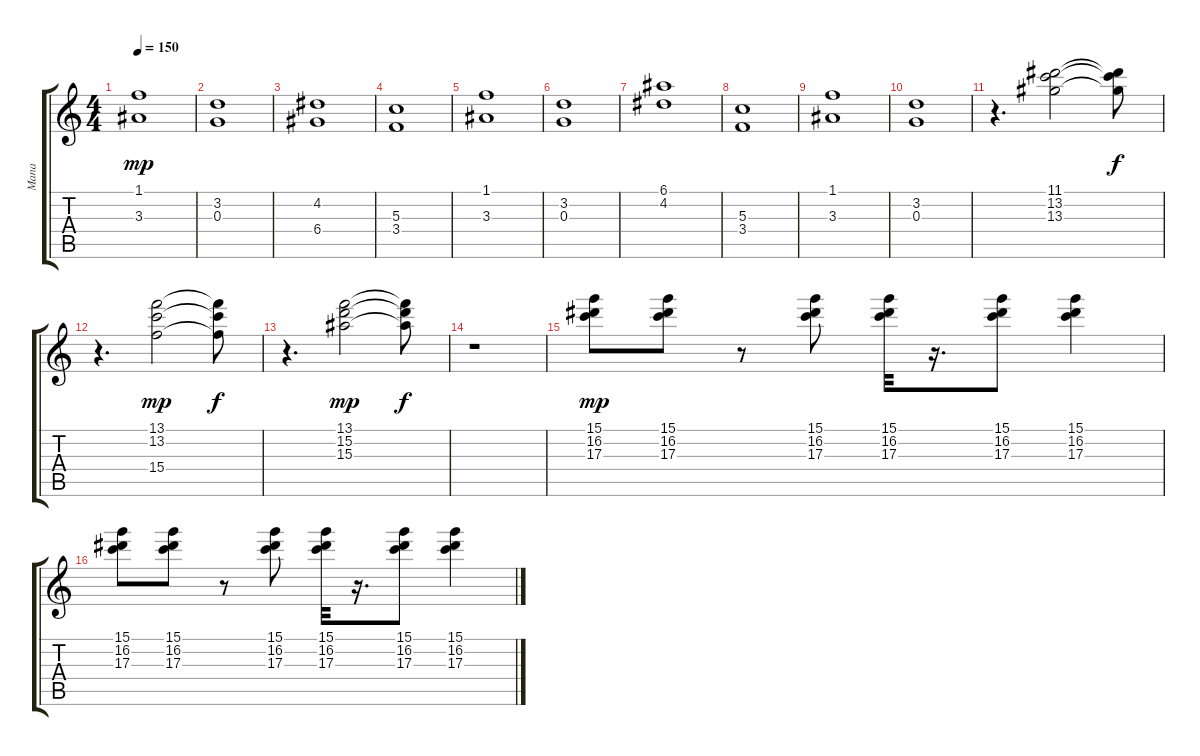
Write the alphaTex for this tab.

\track ("Mana" "Mana") {instrument distortionguitar}
\staff {score tabs}
\tuning (E4 B3 G3 D3 A2 E2) {hide}
\ts (4 4)
\tempo 150
\clef g2
\ks c
(1.1 3.3).1{dy mp} |
(3.2 0.3).1 |
(4.2 6.4).1 |
(5.3 3.4).1 |
(1.1 3.3).1 |
(3.2 0.3).1 |
(6.1 4.2).1 |
(5.3 3.4).1 |
(1.1 3.3).1 |
(3.2 0.3).1 |
r.4{d} (11.1 13.2 13.3).2 (11.1{t} 13.2{t} 13.3{t}).8{dy f} |
r.4{d} (13.1 13.2 15.4).2{dy mp} (13.1{t} 13.2{t} 15.4{t}).8{dy f} |
r.4{d} (13.1 15.2 15.3).2{dy mp} (13.1{t} 15.2{t} 15.3{t}).8{dy f} |
r.1 |
(15.1 16.2 17.3).8{dy mp} (15.1 16.2 17.3).8 r.8 (15.1 16.2 17.3).8 (15.1 16.2 17.3).32 r.16{d} (15.1 16.2 17.3).8 (15.1 16.2 17.3).4 |
(15.1 16.2 17.3).8 (15.1 16.2 17.3).8 r.8 (15.1 16.2 17.3).8 (15.1 16.2 17.3).32 r.16{d} (15.1 16.2 17.3).8 (15.1 16.2 17.3).4
